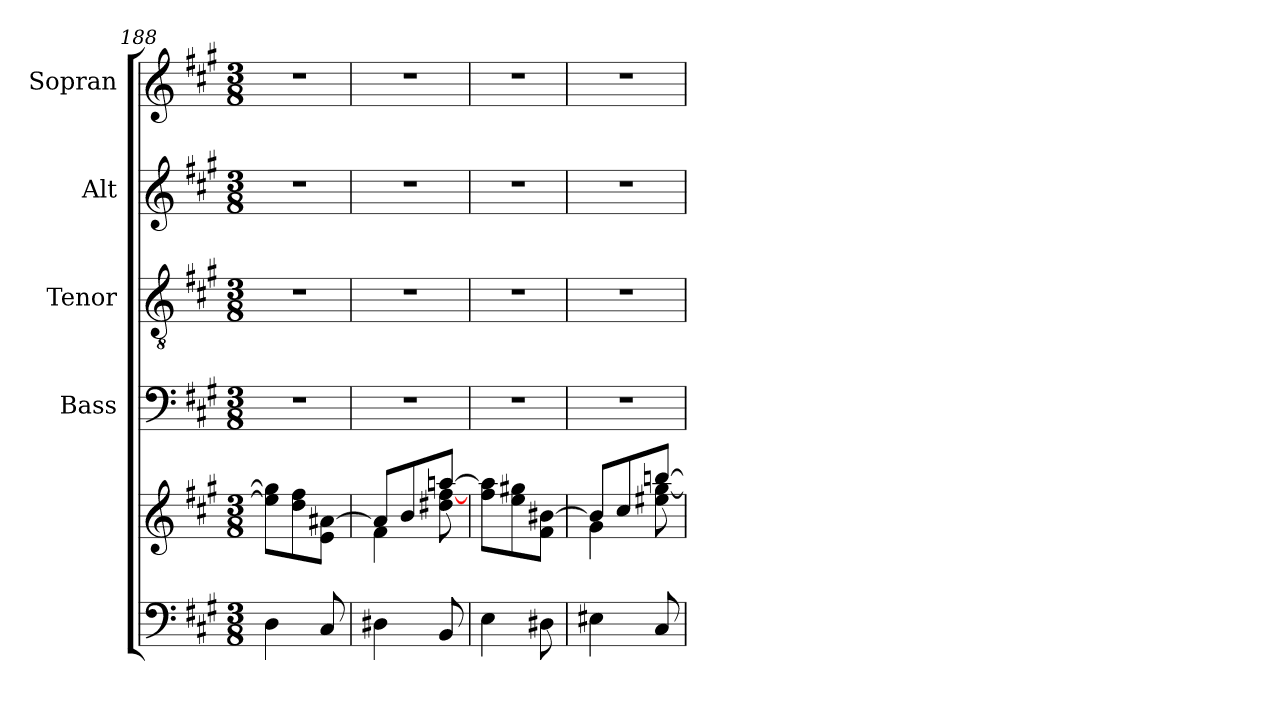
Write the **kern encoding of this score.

**kern	**kern	**kern	**kern	**kern	**kern
*part5	*part5	*part4	*part3	*part2	*part1
*staff6	*staff5	*staff4	*staff3	*staff2	*staff1
*	*	*I"Bass	*I"Tenor	*I"Alt	*I"Sopran
*	*	*I'B.	*I'T.	*I'A.	*I'S.
!!LO:LB:g=z
*clefF4	*clefG2	*clefF4	*clefGv2	*clefG2	*clefG2
*k[f#c#g#]	*k[f#c#g#]	*k[f#c#g#]	*k[f#c#g#]	*k[f#c#g#]	*k[f#c#g#]
*A:	*A:	*A:	*A:	*A:	*A:
*M3/8	*M3/8	*M3/8	*M3/8	*M3/8	*M3/8
=188	=188	=188	=188	=188	=188
4D\	8ee\] 8gg\]L	4.r	4.r	4.r	4.r
.	8dd\ 8ff#\	.	.	.	.
8C#/	8e\ [8a#X\J	.	.	.	.
!!LO:PB:g=z
=189	=189	=189	=189	=189	=189
*	*^	*	*	*	*
4D#X\	8a#/L]	4f#\	4.r	4.r	4.r	4.r
.	8b/	.	.	.	.	.
8BB/	[>8aan/J	8dd#X\ [<8ff#\	.	.	.	.
*	*v	*v	*	*	*	*
!!LO:LB:g=z
=190	=190	=190	=190	=190	=190
4E\	8ff#\ 8aa\]L	4.r	4.r	4.r	4.r
.	8ee\ 8gg#X\	.	.	.	.
8D#X\	8f#\ [8b#X\J	.	.	.	.
!!LO:PB:g=z
=191	=191	=191	=191	=191	=191
*	*^	*	*	*	*
4E#X\	8b#/L]	4g#\	4.r	4.r	4.r	4.r
.	8cc#/	.	.	.	.	.
8C#/	[>8bbn/J	8ee#X\ [<8gg#\	.	.	.	.
*	*v	*v	*	*	*	*
=	=	=	=	=	=
*-	*-	*-	*-	*-	*-
